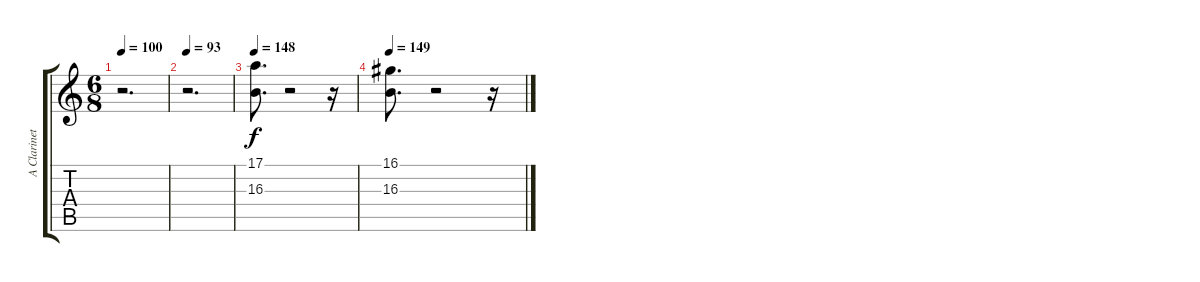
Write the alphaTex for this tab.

\track ("A Clarinets" "A Clarinet") {instrument clarinet}
\staff {score tabs}
\tuning (E4 B3 G3 D3 A2 E2) {hide}
\ts (6 8)
\tempo 100
\clef g2
\ks c
r.2{d dy f} |
\tempo 93
r.2{d} |
\tempo 148
(17.1 16.3).8{d} r.2 r.16 |
\tempo 149
(16.1 16.3).8{d} r.2 r.16
